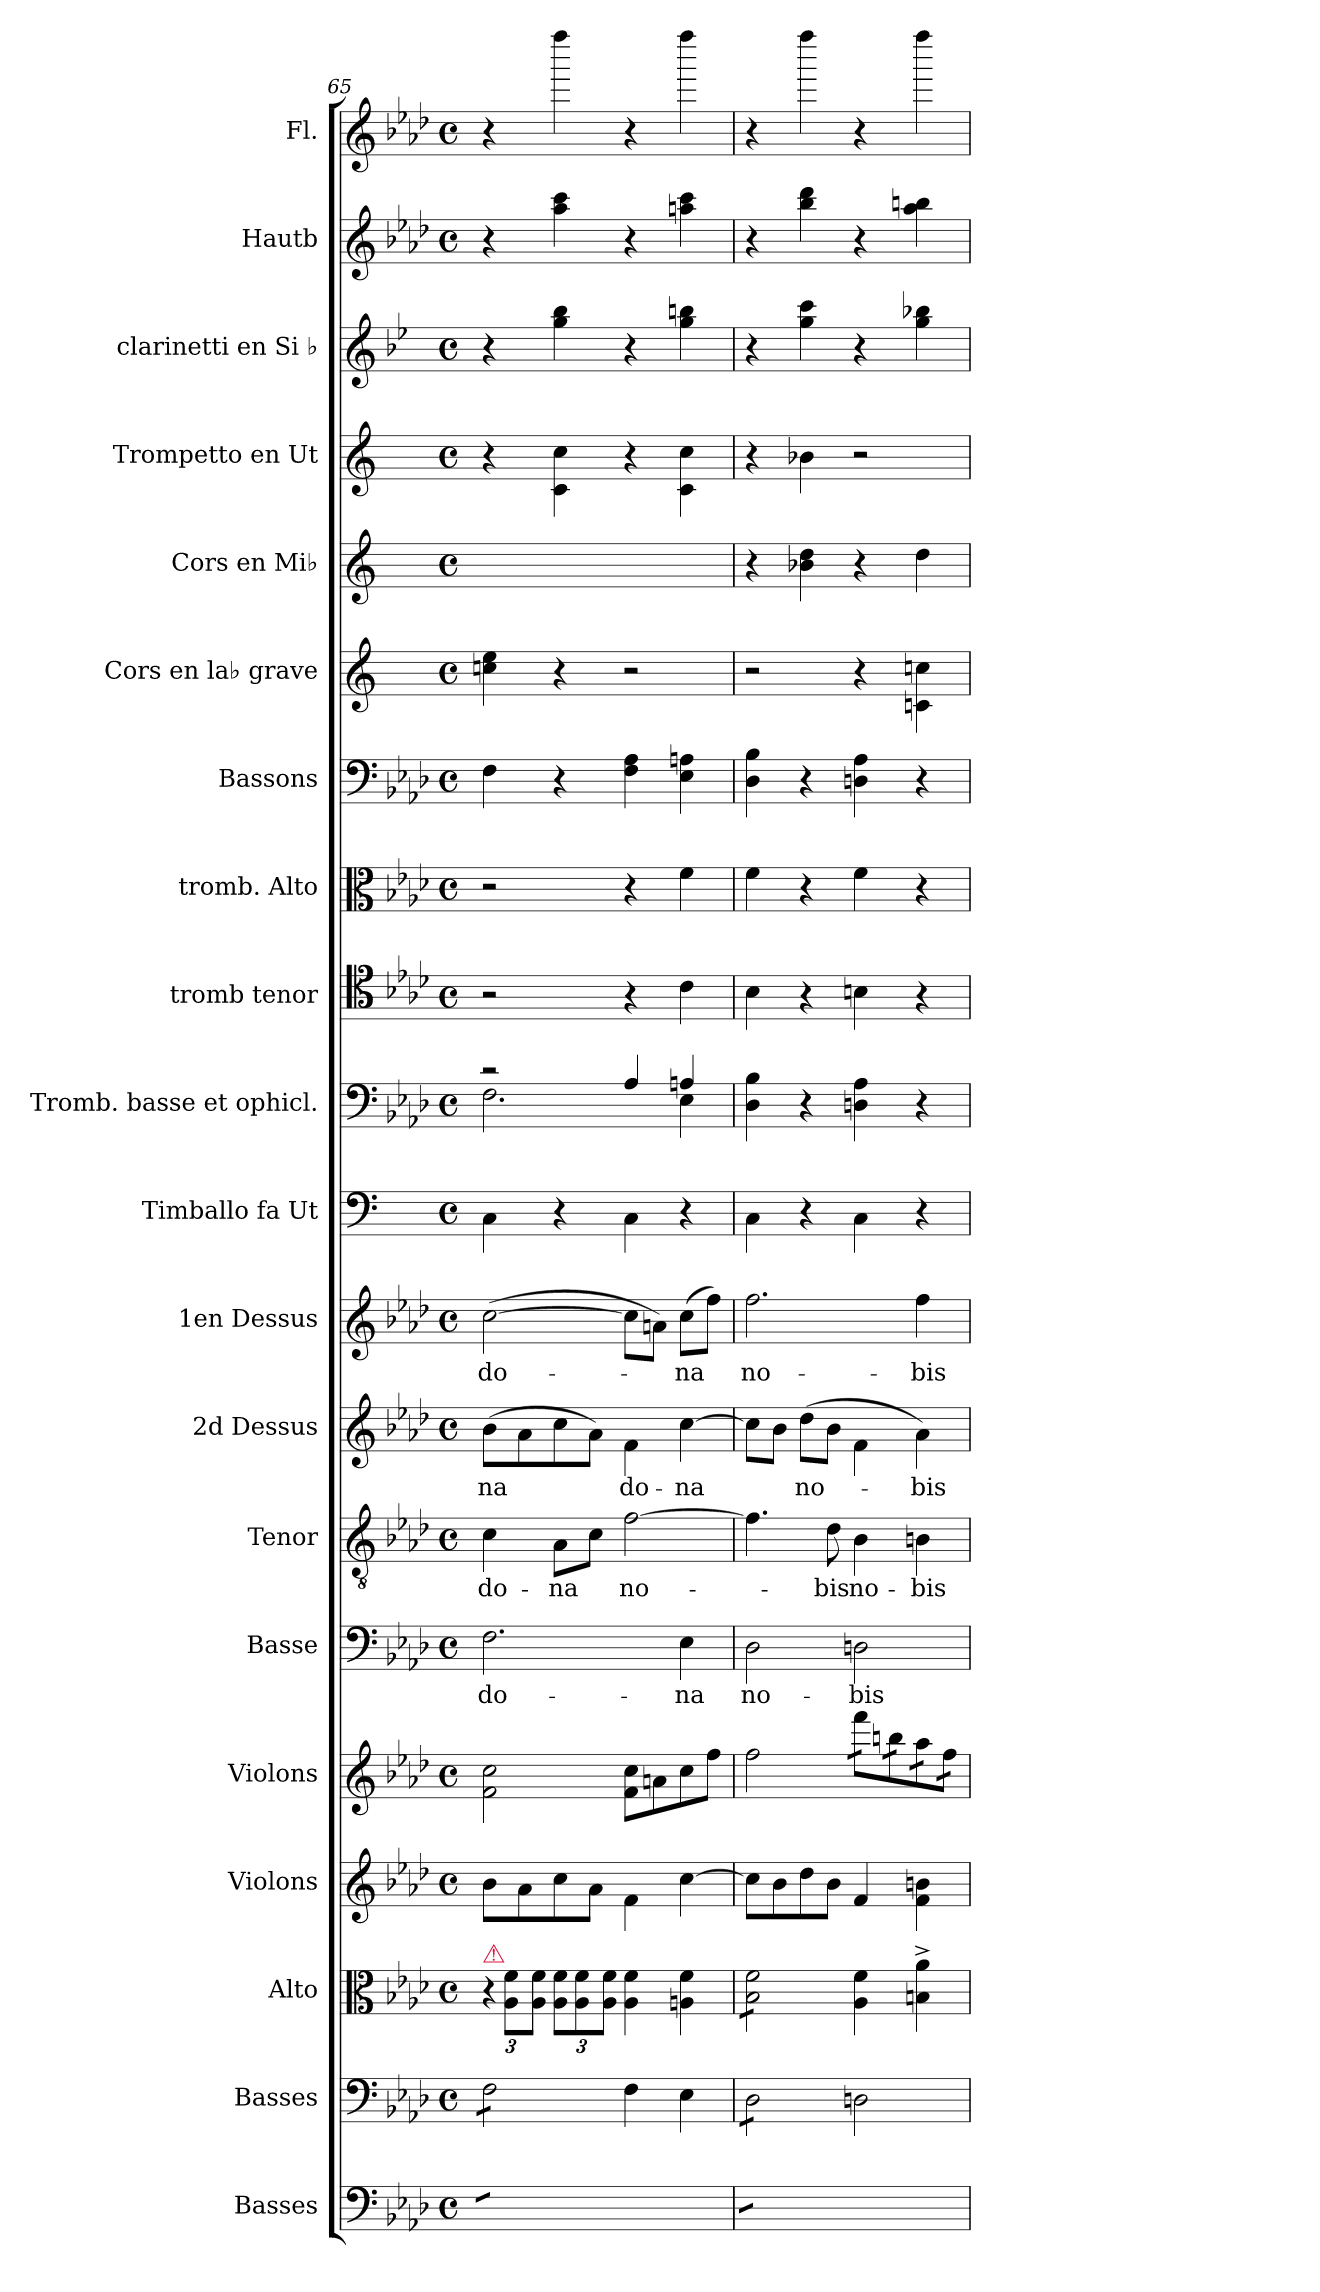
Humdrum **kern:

**kern	**kern	**kern	**kern	**kern	**kern	**text	**kern	**text	**kern	**text	**kern	**text	**kern	**kern	**kern	**kern	**kern	**kern	**kern	**kern	**kern	**kern	**kern
*part20	*part19	*part18	*part17	*part16	*part15	*part15	*part14	*part14	*part13	*part13	*part12	*part12	*part11	*part10	*part9	*part8	*part7	*part6	*part5	*part4	*part3	*part2	*part1
*staff20	*staff19	*staff18	*staff17	*staff16	*staff15	*staff15	*staff14	*staff14	*staff13	*staff13	*staff12	*staff12	*staff11	*staff10	*staff9	*staff8	*staff7	*staff6	*staff5	*staff4	*staff3	*staff2	*staff1
*I"Basses	*I"Basses	*I"Alto	*I"Violons	*I"Violons	*I"Basse	*	*I"Tenor	*	*I"2d Dessus	*	*I"1en Dessus	*	*I"Timballo fa Ut	*I"Tromb. basse et ophicl.	*I"tromb tenor	*I"tromb. Alto	*I"Bassons	*I"Cors en la♭ grave	*I"Cors en Mi♭	*I"Trompetto en Ut	*I"clarinetti en Si ♭	*I"Hautb	*I"Fl.
*	*	*I'A	*I'Vln	*I'Vln	*I'B	*	*I'T	*	*	*	*	*	*	*I'B	*I'T	*I'A	*I'Bsn	*	*	*	*I'Cl	*	*I'Fl
*clefF4	*clefF4	*clefC3	*clefG2	*clefG2	*clefF4	*	*clefGv2	*	*clefG2	*	*clefG2	*	*clefF4	*clefF4	*clefC4	*clefC3	*clefF4	*clefG2	*clefG2	*clefG2	*clefG2	*clefG2	*clefG2
*	*	*	*	*	*	*	*	*	*	*	*	*	*	*	*	*	*	*ITrd2c4	*ITrd5c9	*	*ITrd1c2	*	*
*k[b-e-a-d-]	*k[b-e-a-d-]	*k[b-e-a-d-]	*k[b-e-a-d-]	*k[b-e-a-d-]	*k[b-e-a-d-]	*	*k[b-e-a-d-]	*	*k[b-e-a-d-]	*	*k[b-e-a-d-]	*	*	*k[b-e-a-d-]	*k[b-e-a-d-]	*k[b-e-a-d-]	*k[b-e-a-d-]	*	*	*	*k[b-e-a-d-]	*k[b-e-a-d-]	*k[b-e-a-d-]
*f:	*f:	*f:	*f:	*f:	*f:	*	*f:	*	*f:	*	*f:	*	*	*f:	*f:	*f:	*f:	*	*	*	*f:	*f:	*f:
*M4/4	*M4/4	*M4/4	*M4/4	*M4/4	*M4/4	*	*M4/4	*	*M4/4	*	*M4/4	*	*M4/4	*M4/4	*M4/4	*M4/4	*M4/4	*M4/4	*M4/4	*M4/4	*M4/4	*M4/4	*M4/4
*met(c)	*met(c)	*met(c)	*met(c)	*met(c)	*met(c)	*	*met(c)	*	*met(c)	*	*met(c)	*	*met(c)	*met(c)	*met(c)	*met(c)	*met(c)	*met(c)	*met(c)	*met(c)	*met(c)	*met(c)	*met(c)
*	*	*Xbrackettup	*	*	*	*	*	*	*	*	*	*	*	*	*	*	*	*	*	*	*	*	*
=65	=65	=65	=65	=65	=65	=65	=65	=65	=65	=65	=65	=65	=65	=65	=65	=65	=65	=65	=65	=65	=65	=65	=65
!	!	!LO:TX:a:color=crimson:t=⚠	!	!	!	!	!	!	!	!	!	!	!	!	!	!	!	!	!	!	!	!	!
!	!LO:TX:a:color=crimson:t=⚠	!	!	!	!	!	!	!	!	!	!	!	!	!	!	!	!	!	!	!	!	!	!
!LO:TX:a:color=crimson:t=⚠	!	!	!	!	!	!	!	!	!	!	!	!	!	!	!	!	!	!	!	!	!	!	!
!	!	!LO:N:vis=2.	!	!	!	!	!	!	!	!	!	!	!	!	!	!	!	!	!	!	!	!	!
*	*	*	*	*	*	*	*	*	*	*	*	*	*	*^	*	*	*	*	*	*	*	*	*
*tremolo	*	*	*	*	*	*	*	*	*	*	*	*	*	*	*	*	*	*	*	*	*	*	*	*
*	*tremolo	*	*	*	*	*	*	*	*	*	*	*	*	*	*	*	*	*	*	*	*	*	*	*
8F\yyL	8F\L	12r	8b-\L	2f\ 2cc\	2.F\	do-	4c\	do-	(8b-\L	-na	([2cc\	do-	4C\	2r	2.F\	2r	2r	4F\	4a-X\ 4cc\	1ryy	4r	4r	4r	4r
.	.	12A-\ 12f\L	.	.	.	.	.	.	.	.	.	.	.	.	.	.	.	.	.	.	.	.	.	.
8F\yy	8F\	.	8a-\	.	.	.	.	.	8a-\	.	.	.	.	.	.	.	.	.	.	.	.	.	.	.
.	.	12A-\ 12f\J	.	.	.	.	.	.	.	.	.	.	.	.	.	.	.	.	.	.	.	.	.	.
8F\yy	8F\	12A-\ 12f\L	8cc\	.	.	.	8A-\L	-na	8cc\	.	.	.	4r	.	.	.	.	4r	4r	.	4c\ 4cc\	4ff\ 4aa-\	4aa-\ 4ccc\	4ffff\
.	.	12A-\ 12f\	.	.	.	.	.	.	.	.	.	.	.	.	.	.	.	.	.	.	.	.	.	.
8F\yyJ	8F\J	.	8a-\J	.	.	.	8c\J	.	8a-\J)	.	.	.	.	.	.	.	.	.	.	.	.	.	.	.
*	*Xtremolo	*	*	*	*	*	*	*	*	*	*	*	*	*	*	*	*	*	*	*	*	*	*	*
*Xtremolo	*	*	*	*	*	*	*	*	*	*	*	*	*	*	*	*	*	*	*	*	*	*	*	*
.	.	12A-\ 12f\J	.	.	.	.	.	.	.	.	.	.	.	.	.	.	.	.	.	.	.	.	.	.
4F\yy	4F\	4A-\ 4f\	4f\	8f\ 8cc\L	.	.	[2f\	no-	4f\	do-	8cc\L]	.	4C\	4A-/	.	4r	4r	4F\ 4A-\	2r	.	4r	4r	4r	4r
.	.	.	.	8an\	.	.	.	.	.	.	8an\J)	.	.	.	.	.	.	.	.	.	.	.	.	.
4E-\yy	4E-\	4An\ 4f\	[4cc\	8cc\	4E-\	-na	.	.	[4cc\	-na	(8cc\L	-na	4r	4An/	4E-\	4c\	4f\	4E-\ 4An\	.	.	4c\ 4cc\	4ff\ 4aan\	4aan\ 4ccc\	4ffff\
.	.	.	.	8ff\J	.	.	.	.	.	.	8ff\J)	.	.	.	.	.	.	.	.	.	.	.	.	.
*	*	*	*	*	*	*	*	*	*	*	*	*	*	*v	*v	*	*	*	*	*	*	*	*	*
=66	=66	=66	=66	=66	=66	=66	=66	=66	=66	=66	=66	=66	=66	=66	=66	=66	=66	=66	=66	=66	=66	=66	=66
*tremolo	*	*	*	*	*	*	*	*	*	*	*	*	*	*	*	*	*	*	*	*	*	*	*
*	*tremolo	*	*	*	*	*	*	*	*	*	*	*	*	*	*	*	*	*	*	*	*	*	*
*	*	*tremolo	*	*	*	*	*	*	*	*	*	*	*	*	*	*	*	*	*	*	*	*	*
8D-\yyL	8D-\L	8B-\ 8f\L	8cc\L]	2ff\	2D-\	no-	4.f\]	.	8cc\L]	.	2.ff\	no-	4C\	4D-\ 4B-\	4B-\	4f\	4D-\ 4B-\	2r	4r	4r	4r	4r	4r
8D-\yy	8D-\	8B-\ 8f\	8b-\	.	.	.	.	.	8b-\J	.	.	.	.	.	.	.	.	.	.	.	.	.	.
8D-\yy	8D-\	8B-\ 8f\	8dd-\	.	.	.	.	.	(8dd-\L	no-	.	.	4r	4r	4r	4r	4r	.	4d-X\ 4f\	4b-X\	4ff\ 4bb-\	4bb-\ 4ddd-\	4ffff\
8D-\yyJ	8D-\J	8B-\ 8f\J	8b-\J	.	.	.	8d-\	-bis	8b-\J	.	.	.	.	.	.	.	.	.	.	.	.	.	.
*	*	*Xtremolo	*	*	*	*	*	*	*	*	*	*	*	*	*	*	*	*	*	*	*	*	*
*	*Xtremolo	*	*	*	*	*	*	*	*	*	*	*	*	*	*	*	*	*	*	*	*	*	*
*Xtremolo	*	*	*	*	*	*	*	*	*	*	*	*	*	*	*	*	*	*	*	*	*	*	*
*	*	*	*	*tremolo	*	*	*	*	*	*	*	*	*	*	*	*	*	*	*	*	*	*	*
2Dn\yy	2Dn\	4A-\ 4f\	4f/	16fff\LL	2Dn\	-bis	4B-\	no-	4f\	.	.	.	4C\	4Dn\ 4A-\	4Bn\	4f\	4Dn\ 4A-\	4r	4r	2r	4r	4r	4r
.	.	.	.	16fff\	.	.	.	.	.	.	.	.	.	.	.	.	.	.	.	.	.	.	.
.	.	.	.	16bbn\	.	.	.	.	.	.	.	.	.	.	.	.	.	.	.	.	.	.	.
.	.	.	.	16bbn\	.	.	.	.	.	.	.	.	.	.	.	.	.	.	.	.	.	.	.
.	.	4Bn^<\ 4a-^<\	4f\ 4bn\	16aa-\	.	.	4Bn\	-bis	4a-\)	-bis	4ff\	-bis	4r	4r	4r	4r	4r	4A-X\ 4a-X\	4f\	.	4ff\ 4aa-X\	4aa-\ 4bbn\	4ffff\
.	.	.	.	16aa-\	.	.	.	.	.	.	.	.	.	.	.	.	.	.	.	.	.	.	.
.	.	.	.	16ff\	.	.	.	.	.	.	.	.	.	.	.	.	.	.	.	.	.	.	.
.	.	.	.	16ff\JJ	.	.	.	.	.	.	.	.	.	.	.	.	.	.	.	.	.	.	.
*	*	*	*	*Xtremolo	*	*	*	*	*	*	*	*	*	*	*	*	*	*	*	*	*	*	*
=	=	=	=	=	=	=	=	=	=	=	=	=	=	=	=	=	=	=	=	=	=	=	=
*-	*-	*-	*-	*-	*-	*-	*-	*-	*-	*-	*-	*-	*-	*-	*-	*-	*-	*-	*-	*-	*-	*-	*-
